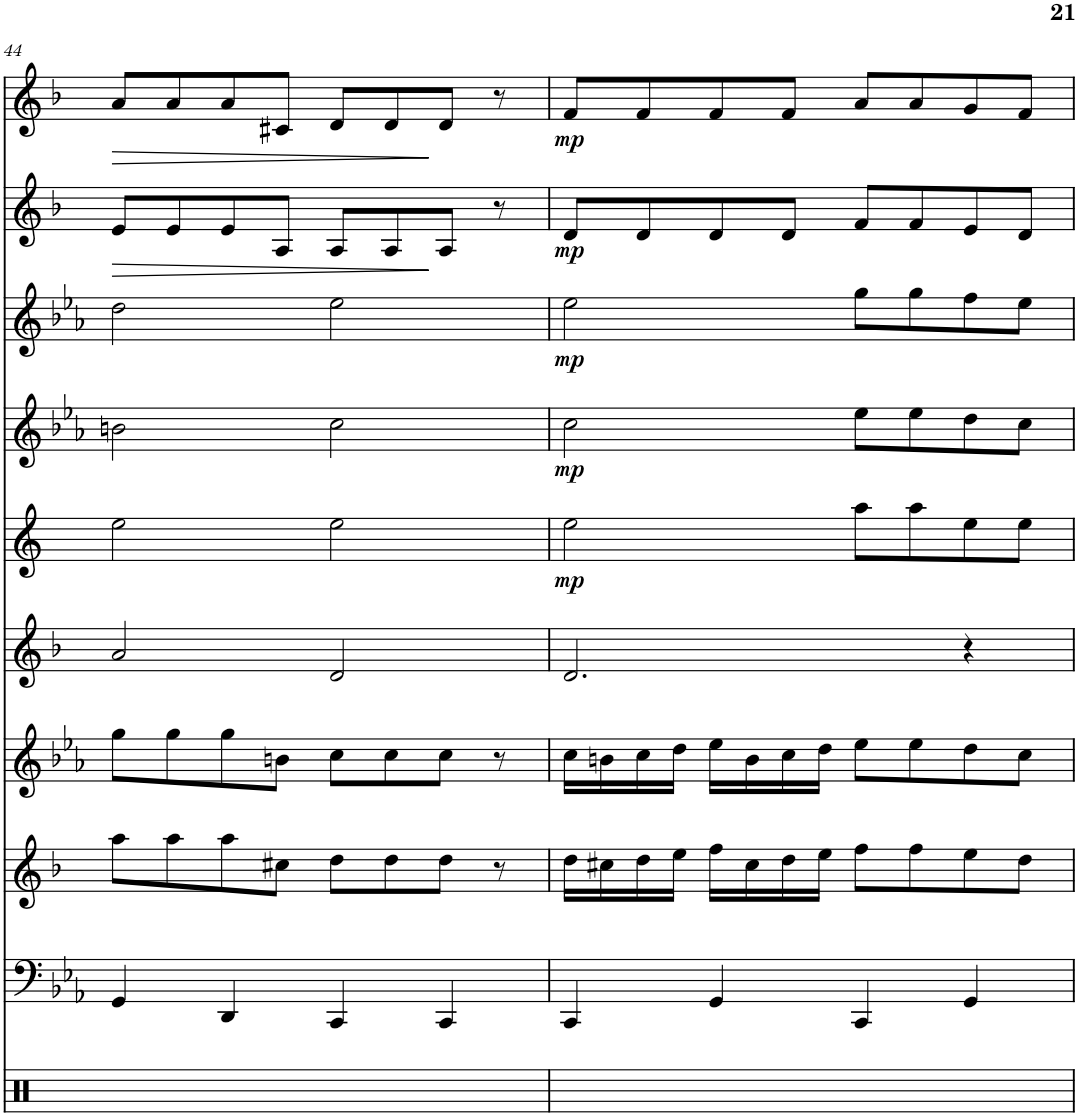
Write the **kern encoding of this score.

**kern	**kern	**kern	**kern	**kern	**kern	**dynam	**kern	**dynam	**kern	**dynam	**kern	**dynam	**kern	**dynam
*part10	*part9	*part8	*part7	*part6	*part5	*part5	*part4	*part4	*part3	*part3	*part2	*part2	*part1	*part1
*staff10	*staff9	*staff8	*staff7	*staff6	*staff5	*staff5	*staff4	*staff4	*staff3	*staff3	*staff2	*staff2	*staff1	*staff1
*I"Voice	*I"Voice	*I"Voice	*I"Voice	*I"Voice	*I"Voice	*	*I"Voice	*	*I"Voice	*	*I"Voice	*	*I"Voice	*
*I'V	*I'V	*I'V	*I'V	*I'V	*I'V	*	*I'V	*	*I'V	*	*I'V	*	*I'V	*
!!LO:PB:g=z
*clefX	*clefF4	*clefG2	*clefG2	*clefG2	*clefG2	*	*clefG2	*	*clefG2	*	*clefG2	*	*clefG2	*
*k[]	*k[b-e-a-]	*k[b-]	*k[b-e-a-]	*k[b-]	*k[]	*	*k[b-e-a-]	*	*k[b-e-a-]	*	*k[b-]	*	*k[b-]	*
*M4/4	*M4/4	*M4/4	*M4/4	*M4/4	*M4/4	*	*M4/4	*	*M4/4	*	*M4/4	*	*M4/4	*
=44	=44	=44	=44	=44	=44	=44	=44	=44	=44	=44	=44	=44	=44	=44
!	!	!	!	!	!	!	!	!	!	!	!	!LO:HP:b	!	!LO:HP:b
1ryy	4GG/	8aa\L	8gg\L	2a/	2ee\	.	2bn\	.	2dd\	.	8e/L	>	8a/L	>
.	.	8aa\	8gg\	.	.	.	.	.	.	.	8e/	.	8a/	.
.	4DD/	8aa\	8gg\	.	.	.	.	.	.	.	8e/	.	8a/	.
.	.	8cc#X\J	8bn\J	.	.	.	.	.	.	.	8A/J	.	8c#X/J	.
.	4CC/	8dd\L	8cc\L	2d/	2ee\	.	2cc\	.	2ee-\	.	8A/L	.	8d/L	.
.	.	8dd\	8cc\	.	.	.	.	.	.	.	8A/	.	8d/	.
.	4CC/	8dd\J	8cc\J	.	.	.	.	.	.	.	8A/J	]	8d/J	]
.	.	8r	8r	.	.	.	.	.	.	.	8r	.	8r	.
=45	=45	=45	=45	=45	=45	=45	=45	=45	=45	=45	=45	=45	=45	=45
!	!	!	!	!	!	!LO:DY:b	!	!LO:DY:b	!	!LO:DY:b	!	!LO:DY:b	!	!LO:DY:b
1ryy	4CC/	16dd\LL	16cc\LL	2.d/	2ee\	mp	2cc\	mp	2ee-\	mp	8d/L	mp	8f/L	mp
.	.	16cc#X\	16bn\	.	.	.	.	.	.	.	.	.	.	.
.	.	16dd\	16cc\	.	.	.	.	.	.	.	8d/	.	8f/	.
.	.	16ee\JJ	16dd\JJ	.	.	.	.	.	.	.	.	.	.	.
.	4GG/	16ff\LL	16ee-\LL	.	.	.	.	.	.	.	8d/	.	8f/	.
.	.	16cc#\	16b\	.	.	.	.	.	.	.	.	.	.	.
.	.	16dd\	16cc\	.	.	.	.	.	.	.	8d/J	.	8f/J	.
.	.	16ee\JJ	16dd\JJ	.	.	.	.	.	.	.	.	.	.	.
.	4CC/	8ff\L	8ee-\L	.	8aa\L	.	8ee-\L	.	8gg\L	.	8f/L	.	8a/L	.
.	.	8ff\	8ee-\	.	8aa\	.	8ee-\	.	8gg\	.	8f/	.	8a/	.
.	4GG/	8ee\	8dd\	4r	8ee\	.	8dd\	.	8ff\	.	8e/	.	8g/	.
.	.	8dd\J	8cc\J	.	8ee\J	.	8cc\J	.	8ee-\J	.	8d/J	.	8f/J	.
=	=	=	=	=	=	=	=	=	=	=	=	=	=	=
*-	*-	*-	*-	*-	*-	*-	*-	*-	*-	*-	*-	*-	*-	*-
